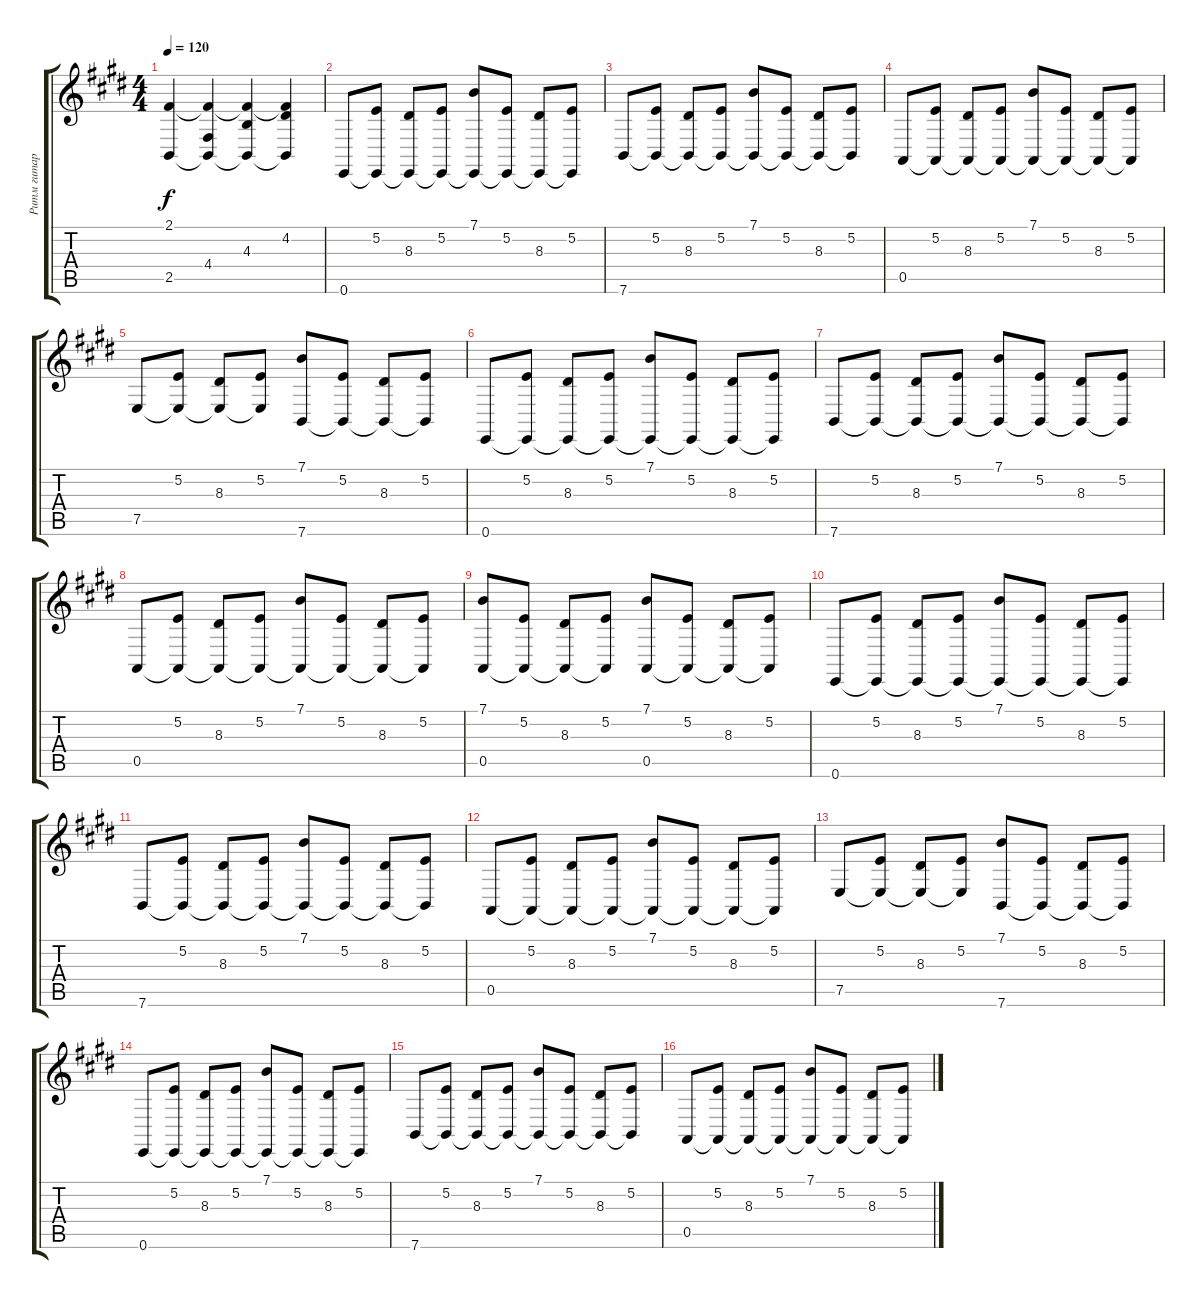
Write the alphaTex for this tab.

\track ("Ритм гитара" "Ритм гитар") {instrument brightacousticpiano}
\staff {score tabs}
\tuning (E4 B3 G3 D3 A2 E2) {hide}
\ts (4 4)
\tempo 120
\clef g2
\ks e
(2.1 2.5).4{dy f} (2.1{t} 4.4 2.5{t}).4 (2.1{t} 4.3 2.5{t}).4 (2.1{t} 4.2 2.5{t}).4 |
0.6.8 (5.2 0.6{t}).8 (8.3 0.6{t}).8 (5.2 0.6{t}).8 (7.1 0.6{t}).8 (5.2 0.6{t}).8 (8.3 0.6{t}).8 (5.2 0.6{t}).8 |
7.6.8 (5.2 7.6{t}).8 (8.3 7.6{t}).8 (5.2 7.6{t}).8 (7.1 7.6{t}).8 (5.2 7.6{t}).8 (8.3 7.6{t}).8 (5.2 7.6{t}).8 |
0.5.8 (5.2 0.5{t}).8 (8.3 0.5{t}).8 (5.2 0.5{t}).8 (7.1 0.5{t}).8 (5.2 0.5{t}).8 (8.3 0.5{t}).8 (5.2 0.5{t}).8 |
7.5.8 (5.2 7.5{t}).8 (8.3 7.5{t}).8 (5.2 7.5{t}).8 (7.1 7.6).8 (5.2 7.6{t}).8 (8.3 7.6{t}).8 (5.2 7.6{t}).8 |
0.6.8 (5.2 0.6{t}).8 (8.3 0.6{t}).8 (5.2 0.6{t}).8 (7.1 0.6{t}).8 (5.2 0.6{t}).8 (8.3 0.6{t}).8 (5.2 0.6{t}).8 |
7.6.8 (5.2 7.6{t}).8 (8.3 7.6{t}).8 (5.2 7.6{t}).8 (7.1 7.6{t}).8 (5.2 7.6{t}).8 (8.3 7.6{t}).8 (5.2 7.6{t}).8 |
0.5.8 (5.2 0.5{t}).8 (8.3 0.5{t}).8 (5.2 0.5{t}).8 (7.1 0.5{t}).8 (5.2 0.5{t}).8 (8.3 0.5{t}).8 (5.2 0.5{t}).8 |
(7.1 0.5).8 (5.2 0.5{t}).8 (8.3 0.5{t}).8 (5.2 0.5{t}).8 (7.1 0.5).8 (5.2 0.5{t}).8 (8.3 0.5{t}).8 (5.2 0.5{t}).8 |
0.6.8 (5.2 0.6{t}).8 (8.3 0.6{t}).8 (5.2 0.6{t}).8 (7.1 0.6{t}).8 (5.2 0.6{t}).8 (8.3 0.6{t}).8 (5.2 0.6{t}).8 |
7.6.8 (5.2 7.6{t}).8 (8.3 7.6{t}).8 (5.2 7.6{t}).8 (7.1 7.6{t}).8 (5.2 7.6{t}).8 (8.3 7.6{t}).8 (5.2 7.6{t}).8 |
0.5.8 (5.2 0.5{t}).8 (8.3 0.5{t}).8 (5.2 0.5{t}).8 (7.1 0.5{t}).8 (5.2 0.5{t}).8 (8.3 0.5{t}).8 (5.2 0.5{t}).8 |
7.5.8 (5.2 7.5{t}).8 (8.3 7.5{t}).8 (5.2 7.5{t}).8 (7.1 7.6).8 (5.2 7.6{t}).8 (8.3 7.6{t}).8 (5.2 7.6{t}).8 |
0.6.8 (5.2 0.6{t}).8 (8.3 0.6{t}).8 (5.2 0.6{t}).8 (7.1 0.6{t}).8 (5.2 0.6{t}).8 (8.3 0.6{t}).8 (5.2 0.6{t}).8 |
7.6.8 (5.2 7.6{t}).8 (8.3 7.6{t}).8 (5.2 7.6{t}).8 (7.1 7.6{t}).8 (5.2 7.6{t}).8 (8.3 7.6{t}).8 (5.2 7.6{t}).8 |
0.5.8 (5.2 0.5{t}).8 (8.3 0.5{t}).8 (5.2 0.5{t}).8 (7.1 0.5{t}).8 (5.2 0.5{t}).8 (8.3 0.5{t}).8 (5.2 0.5{t}).8
